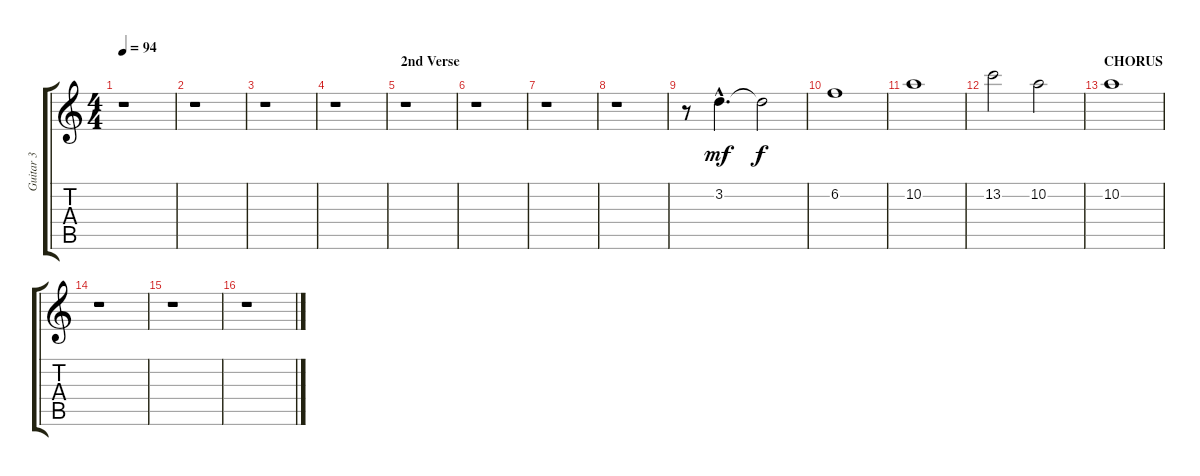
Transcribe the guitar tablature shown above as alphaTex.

\track ("Guitar 3" "Guitar 3") {instrument distortionguitar}
\staff {score tabs}
\tuning (E4 B3 G3 D3 A2 D2) {hide}
\ts (4 4)
\tempo 94
\clef g2
\ks c
r.1{dy f} |
r.1 |
r.1 |
r.1 |
\section ("" "2nd Verse")
r.1 |
r.1 |
r.1 |
r.1 |
r.8 3.2{hac}.4{d dy mf} 3.2{t}.2{dy f} |
6.2.1 |
10.2.1 |
13.2.2 10.2.2 |
\section ("" "CHORUS")
10.2.1 |
r.1 |
r.1 |
r.1
